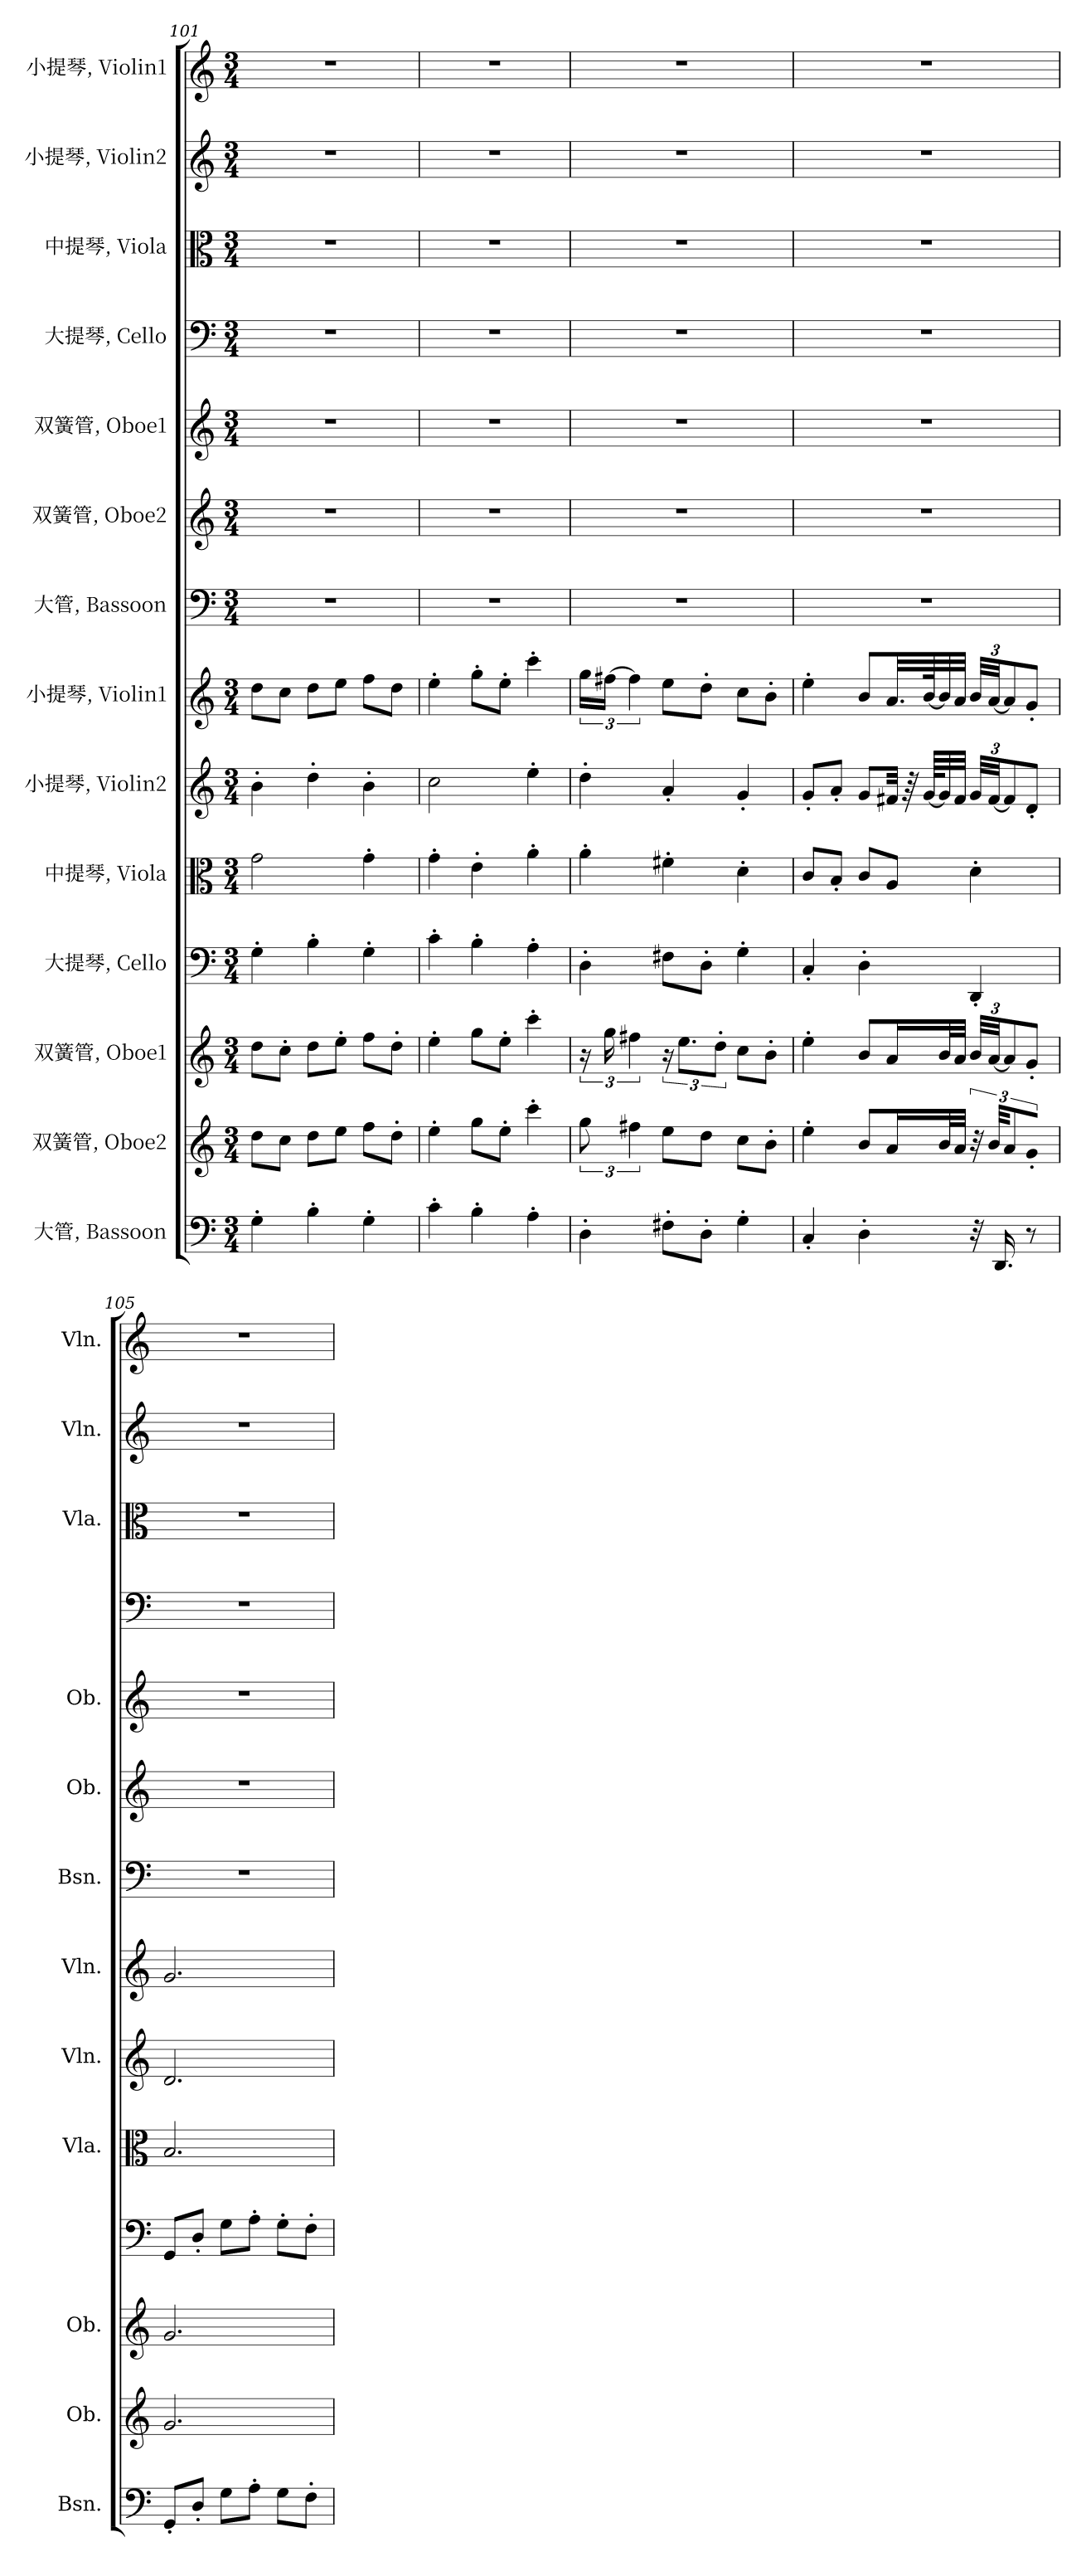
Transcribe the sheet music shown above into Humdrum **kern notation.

**kern	**kern	**kern	**kern	**kern	**kern	**kern	**kern	**kern	**kern	**kern	**kern	**kern	**kern
*part14	*part13	*part12	*part11	*part10	*part9	*part8	*part7	*part6	*part5	*part4	*part3	*part2	*part1
*staff14	*staff13	*staff12	*staff11	*staff10	*staff9	*staff8	*staff7	*staff6	*staff5	*staff4	*staff3	*staff2	*staff1
*I"大管, Bassoon	*I"双簧管, Oboe2	*I"双簧管, Oboe1	*I"大提琴, Cello	*I"中提琴, Viola	*I"小提琴, Violin2	*I"小提琴, Violin1	*I"大管, Bassoon	*I"双簧管, Oboe2	*I"双簧管, Oboe1	*I"大提琴, Cello	*I"中提琴, Viola	*I"小提琴, Violin2	*I"小提琴, Violin1
*I'Bsn.	*I'Ob.	*I'Ob.	*	*I'Vla.	*I'Vln.	*I'Vln.	*I'Bsn.	*I'Ob.	*I'Ob.	*	*I'Vla.	*I'Vln.	*I'Vln.
*clefF4	*clefG2	*clefG2	*clefF4	*clefC3	*clefG2	*clefG2	*clefF4	*clefG2	*clefG2	*clefF4	*clefC3	*clefG2	*clefG2
*k[]	*k[]	*k[]	*k[]	*k[]	*k[]	*k[]	*k[]	*k[]	*k[]	*k[]	*k[]	*k[]	*k[]
*M3/4	*M3/4	*M3/4	*M3/4	*M3/4	*M3/4	*M3/4	*M3/4	*M3/4	*M3/4	*M3/4	*M3/4	*M3/4	*M3/4
=101	=101	=101	=101	=101	=101	=101	=101	=101	=101	=101	=101	=101	=101
4G'\	8dd\L	8dd\L	4G'\	2g\	4b'\	8dd\L	2.r	2.r	2.r	2.r	2.r	2.r	2.r
.	8cc\J	8cc'\J	.	.	.	8cc\J	.	.	.	.	.	.	.
4B'\	8dd\L	8dd\L	4B'\	.	4dd'\	8dd\L	.	.	.	.	.	.	.
.	8ee\J	8ee'\J	.	.	.	8ee\J	.	.	.	.	.	.	.
4G'\	8ff\L	8ff\L	4G'\	4g'\	4b'\	8ff\L	.	.	.	.	.	.	.
.	8dd'\J	8dd'\J	.	.	.	8dd\J	.	.	.	.	.	.	.
=102	=102	=102	=102	=102	=102	=102	=102	=102	=102	=102	=102	=102	=102
4c'\	4ee'\	4ee'\	4c'\	4g'\	2cc\	4ee'\	2.r	2.r	2.r	2.r	2.r	2.r	2.r
4B'\	8gg\L	8gg\L	4B'\	4e'\	.	8gg'\L	.	.	.	.	.	.	.
.	8ee'\J	8ee'\J	.	.	.	8ee'\J	.	.	.	.	.	.	.
4A'\	4ccc'\	4ccc'\	4A'\	4a'\	4ee'\	4ccc'\	.	.	.	.	.	.	.
!!LO:PB:g=z
=103	=103	=103	=103	=103	=103	=103	=103	=103	=103	=103	=103	=103	=103
4D'\	12gg\	24r	4D'\	4a'\	4dd'\	24gg\LL	2.r	2.r	2.r	2.r	2.r	2.r	2.r
.	.	24gg\	.	.	.	[24ff#X\JJ	.	.	.	.	.	.	.
.	6ff#X\	6ff#X\	.	.	.	6ff#\]	.	.	.	.	.	.	.
8F#X'\L	8ee\L	24r	8F#X\L	4f#X'\	4a'/	8ee\L	.	.	.	.	.	.	.
.	.	12.ee\L	.	.	.	.	.	.	.	.	.	.	.
8D'\J	8dd\J	.	8D'\J	.	.	8dd'\J	.	.	.	.	.	.	.
.	.	12dd'\J	.	.	.	.	.	.	.	.	.	.	.
4G'\	8cc\L	8cc\L	4G'\	4d'\	4g'/	8cc\L	.	.	.	.	.	.	.
.	8b'\J	8b'\J	.	.	.	8b'\J	.	.	.	.	.	.	.
=104	=104	=104	=104	=104	=104	=104	=104	=104	=104	=104	=104	=104	=104
4C'/	4ee'\	4ee'\	4C'/	8c/L	8g'/L	4ee'\	2.r	2.r	2.r	2.r	2.r	2.r	2.r
.	.	.	.	8B'/J	8a'/J	.	.	.	.	.	.	.	.
4D'\	8b/L	8b/L	4D'\	8c/L	8g/L	8b/L	.	.	.	.	.	.	.
.	16a/L	16a/L	.	8A/J	32f#X/Jkk	32.a/LL	.	.	.	.	.	.	.
.	.	.	.	.	64r	.	.	.	.	.	.	.	.
.	.	.	.	.	[64g/KLLL	[64b/K	.	.	.	.	.	.	.
.	32b/L	32b/L	.	.	32g/]	32b/]	.	.	.	.	.	.	.
.	32a/JJJ	32a/JJJ	.	.	32f#/JJJ	32a/JJJ	.	.	.	.	.	.	.
*	*	*Xbrackettup	*	*	*Xbrackettup	*Xbrackettup	*	*	*	*	*	*	*
32r	48r	48b/LLL	4DD'/	4d'\	48g/LLL	48b/LLL	.	.	.	.	.	.	.
.	48b/KKL	[48a/JJ	.	.	[48f#/JJ	[48a/JJ	.	.	.	.	.	.	.
16.DD/	.	.	.	.	.	.	.	.	.	.	.	.	.
.	12a/	12a/]	.	.	12f#/]	12a/]	.	.	.	.	.	.	.
8r	8g'/J	8g'/J	.	.	8d'/J	8g'/J	.	.	.	.	.	.	.
=105	=105	=105	=105	=105	=105	=105	=105	=105	=105	=105	=105	=105	=105
8GG'/L	2.g/	2.g/	8GG/L	2.B/	2.d/	2.g/	2.r	2.r	2.r	2.r	2.r	2.r	2.r
8D'/J	.	.	8D'/J	.	.	.	.	.	.	.	.	.	.
8G\L	.	.	8G\L	.	.	.	.	.	.	.	.	.	.
8A'\J	.	.	8A'\J	.	.	.	.	.	.	.	.	.	.
8G\L	.	.	8G'\L	.	.	.	.	.	.	.	.	.	.
8F'\J	.	.	8F'\J	.	.	.	.	.	.	.	.	.	.
=	=	=	=	=	=	=	=	=	=	=	=	=	=
*-	*-	*-	*-	*-	*-	*-	*-	*-	*-	*-	*-	*-	*-
